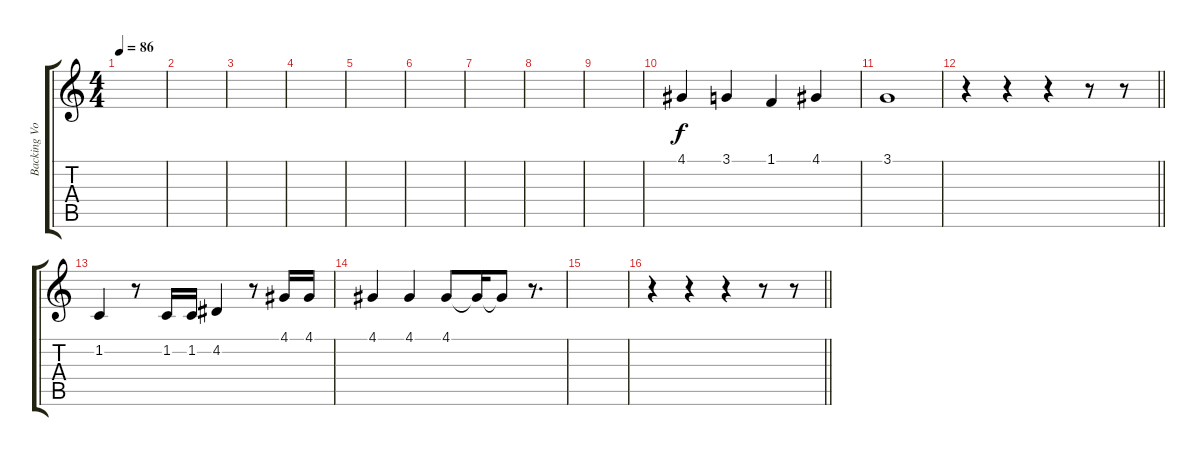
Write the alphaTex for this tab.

\track ("Backing Vocals" "Backing Vo") {instrument bassoon}
\staff {score tabs}
\tuning (E4 B3 G3 D3 A2 E2) {hide}
\ts (4 4)
\tempo 86
\clef g2
\ks c
|
|
|
|
|
|
|
|
|
4.1.4 3.1.4 1.1.4 4.1.4 |
3.1.1 |
\barLineRight lightlight
r.4 r.4 r.4 r.8 r.8 |
1.2.4 r.8 1.2.16 1.2.16 4.2.4 r.8 4.1.16 4.1.16 |
4.1.4 4.1.4 4.1.8 4.1{t}.16 4.1{t}.8 r.8{d} |
|
\barLineRight lightlight
r.4 r.4 r.4 r.8 r.8
